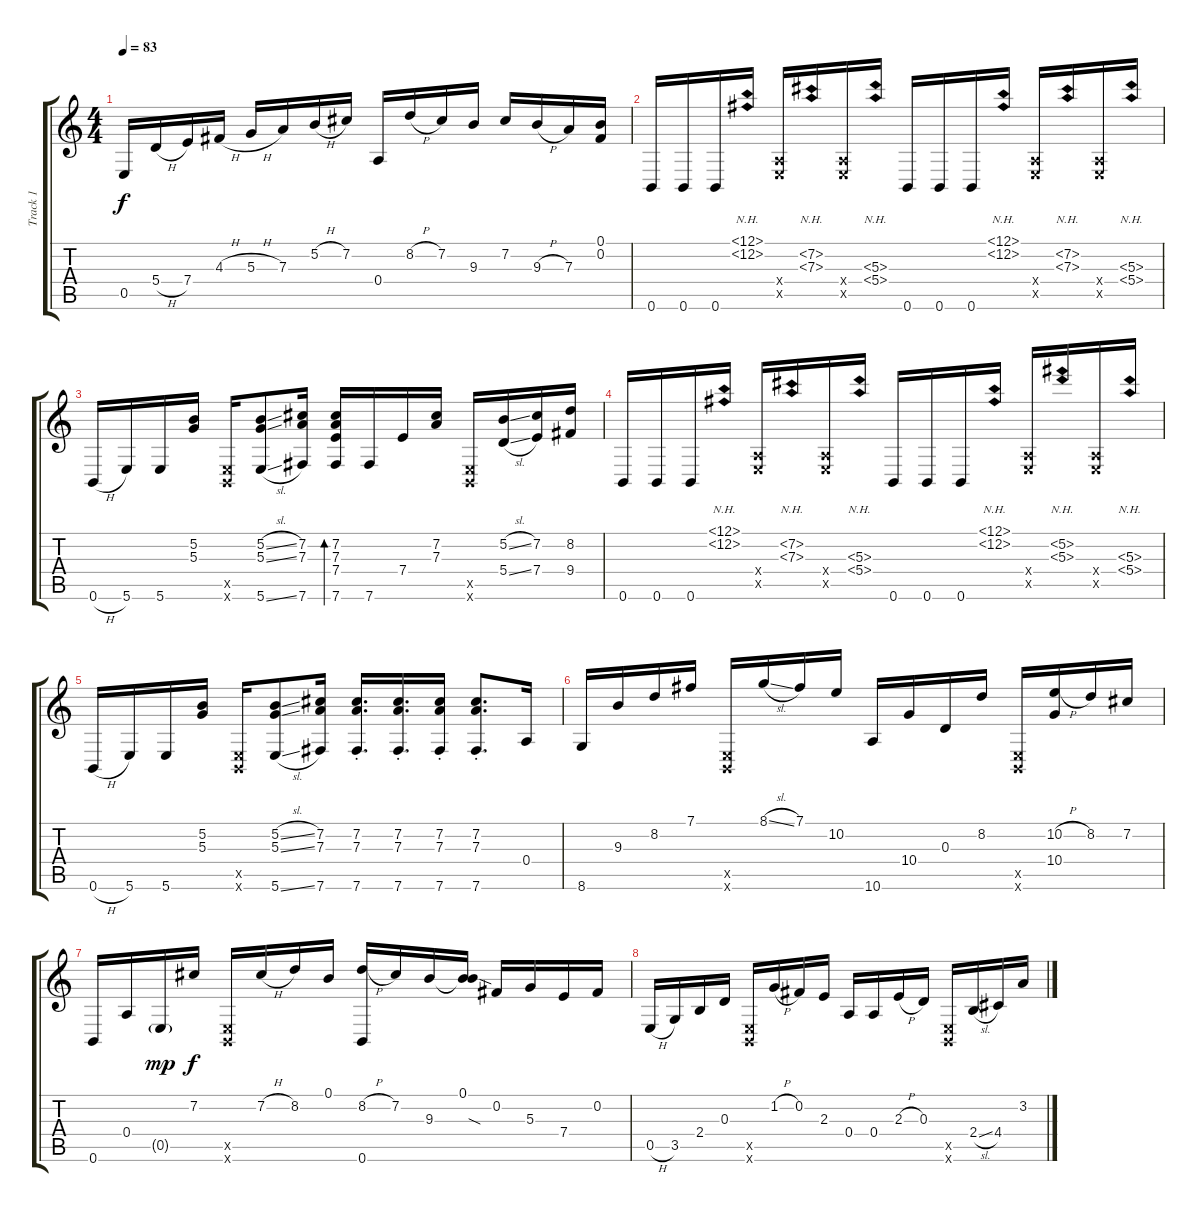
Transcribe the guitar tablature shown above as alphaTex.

\track ("Track 1" "Track 1") {instrument acousticguitarsteel}
\staff {score tabs}
\tuning (B3 Gb3 D3 A2 E2 B1) {hide}
\ts (4 4)
\tempo 83
\clef g2
\ks c
0.5.16{dy f} 5.4{h}.16 7.4.16 4.3{h}.16 5.3{h}.16 7.3.16 5.2{h}.16 7.2.16 0.4.16 8.2{h}.16 7.2.16 9.3.16 7.2.16 9.3{h}.16 7.3.16 (0.1 0.2).16 |
0.6.16 0.6.16 0.6.16 (12.1{nh} 12.2{nh}).16 (0.4{x} 0.5{x}).16 (7.2{nh} 7.3{nh}).16 (0.4{x} 0.5{x}).16 (5.3{nh} 5.4{nh}).16 0.6.16 0.6.16 0.6.16 (12.1{nh} 12.2{nh}).16 (0.4{x} 0.5{x}).16 (7.2{nh} 7.3{nh}).16 (0.4{x} 0.5{x}).16 (5.3{nh} 5.4{nh}).16 |
0.6{h}.16 5.6.16 5.6.16 (5.2 5.3).16 (0.5{x} 0.6{x}).16 (5.2{sl} 5.3{sl} 5.6{sl}).8 (7.2 7.3 7.6).16 (7.2 7.3 7.4 7.6).16{bd 60} 7.6.16 7.4.16 (7.2 7.3).16 (0.5{x} 0.6{x}).16 (5.2{sl} 5.4{sl}).16 (7.2 7.4).16 (8.2 9.4).16 |
0.6.16 0.6.16 0.6.16 (12.1{nh} 12.2{nh}).16 (0.4{x} 0.5{x}).16 (7.2{nh} 7.3{nh}).16 (0.4{x} 0.5{x}).16 (5.3{nh} 5.4{nh}).16 0.6.16 0.6.16 0.6.16 (12.1{nh} 12.2{nh}).16 (0.4{x} 0.5{x}).16 (5.2{nh} 5.3{nh}).16 (0.4{x} 0.5{x}).16 (5.3{nh} 5.4{nh}).16 |
0.6{h}.16 5.6.16 5.6.16 (5.2 5.3).16 (0.5{x} 0.6{x}).16 (5.2{sl} 5.3{sl} 5.6{sl}).8 (7.2 7.3 7.6).16 (7.2{st} 7.3{st} 7.6{st}).16{d} (7.2{st} 7.3{st} 7.6{st}).16{d} (7.2{st} 7.3{st} 7.6{st}).16 (7.2 7.3{st} 7.6{st}).8{d} 0.4.16 |
8.6.16 9.3.16 8.2.16 7.1.16 (0.5{x} 0.6{x}).16 8.1{sl}.16 7.1.16 10.2.16 10.6.16 10.4.16 0.3.16 8.2.16 (0.5{x} 0.6{x}).16 (10.2{h} 10.4).16 8.2.16 7.2.16 |
0.6.16 0.4.16 0.5{g}.16{dy mp} 7.2.16{dy f} (0.5{x} 0.6{x}).16 7.2{h}.16 8.2.16 0.1.16 (8.2{h} 0.6).16 7.2.16 9.3.16 (0.1 9.3{sod t}).16 0.2.16 5.3.16 7.4.16 0.2.16 |
0.5{h}.16 3.5.16 2.4.16 0.3.16 (0.5{x} 0.6{x}).16 1.2{h}.16 0.2.16 2.3.16 0.4.16 0.4.16 2.3{h}.16 0.3.16 (0.5{x} 0.6{x}).16 2.4{sl}.16 4.4.16 3.2.16
